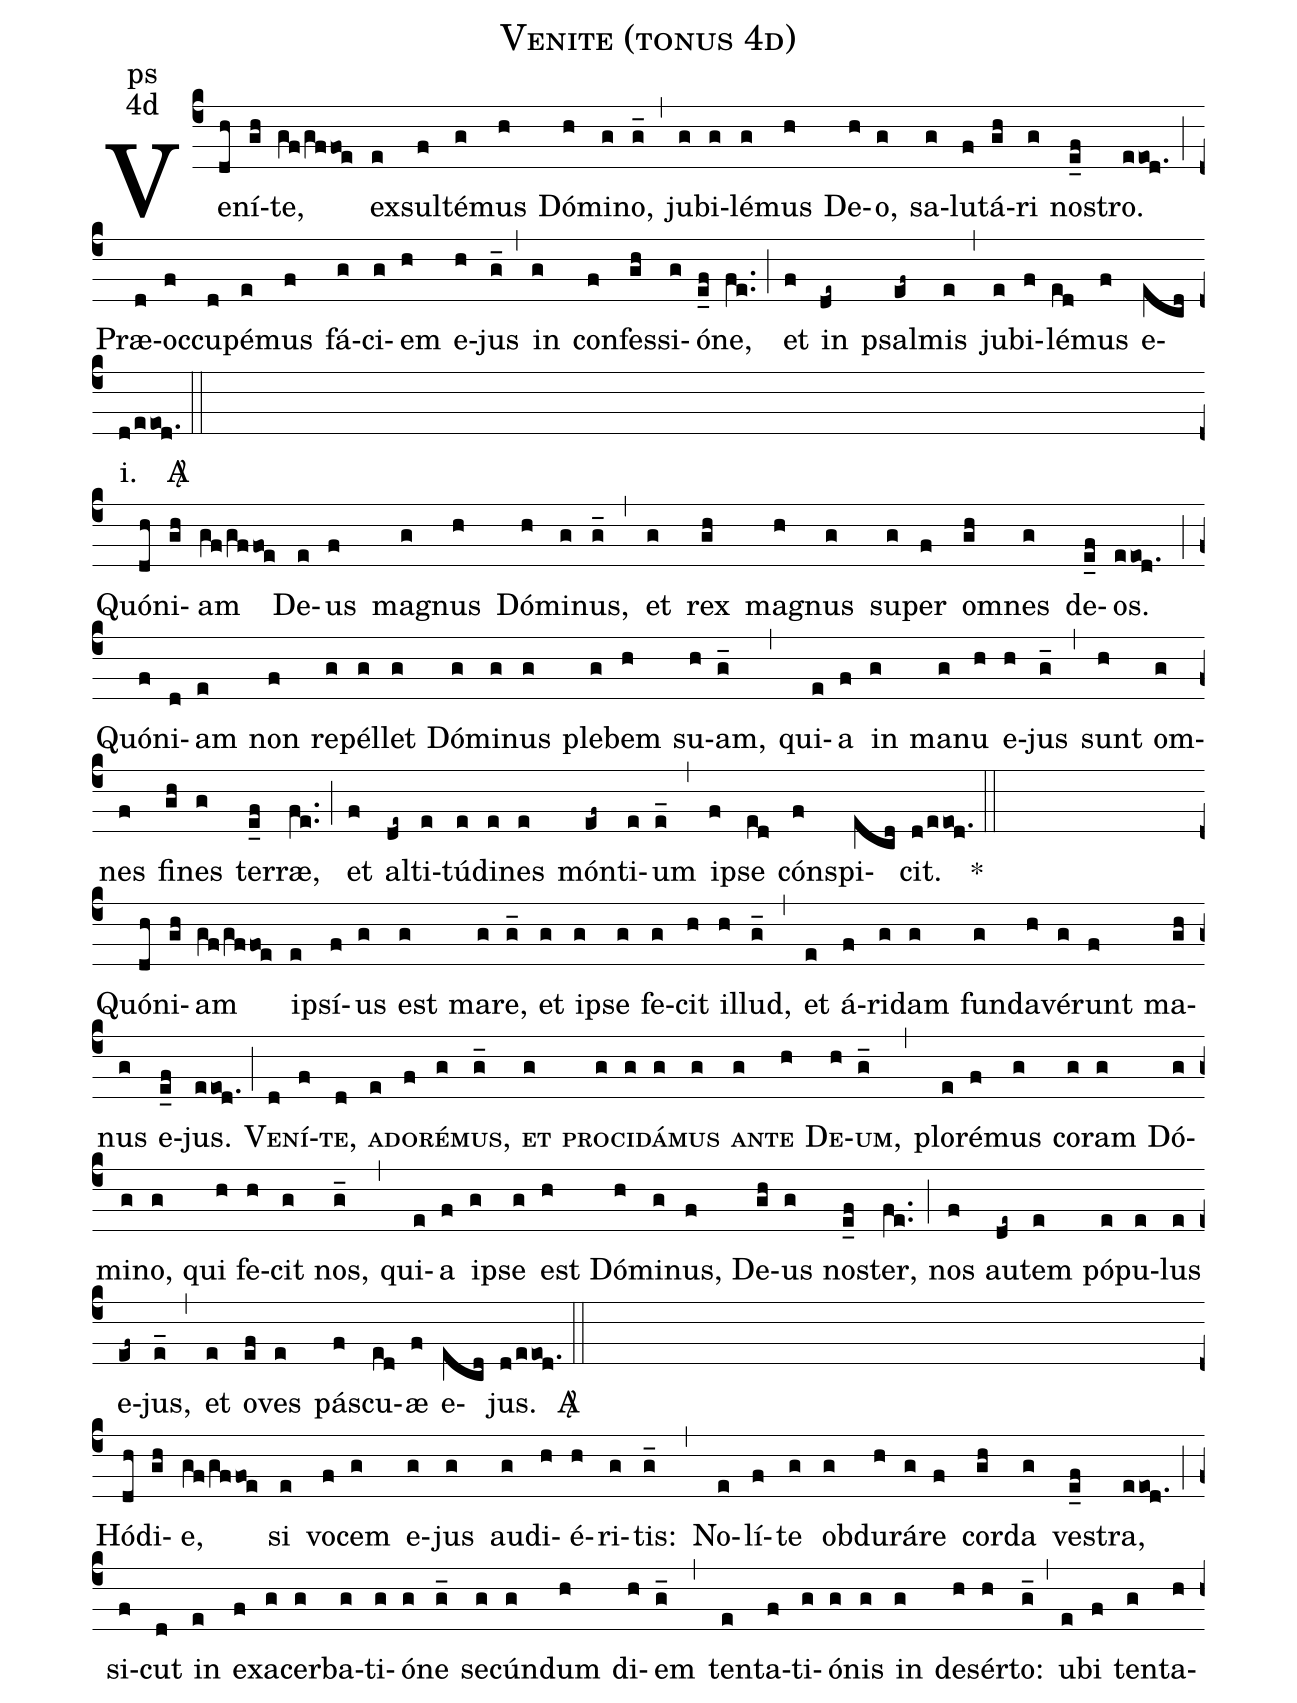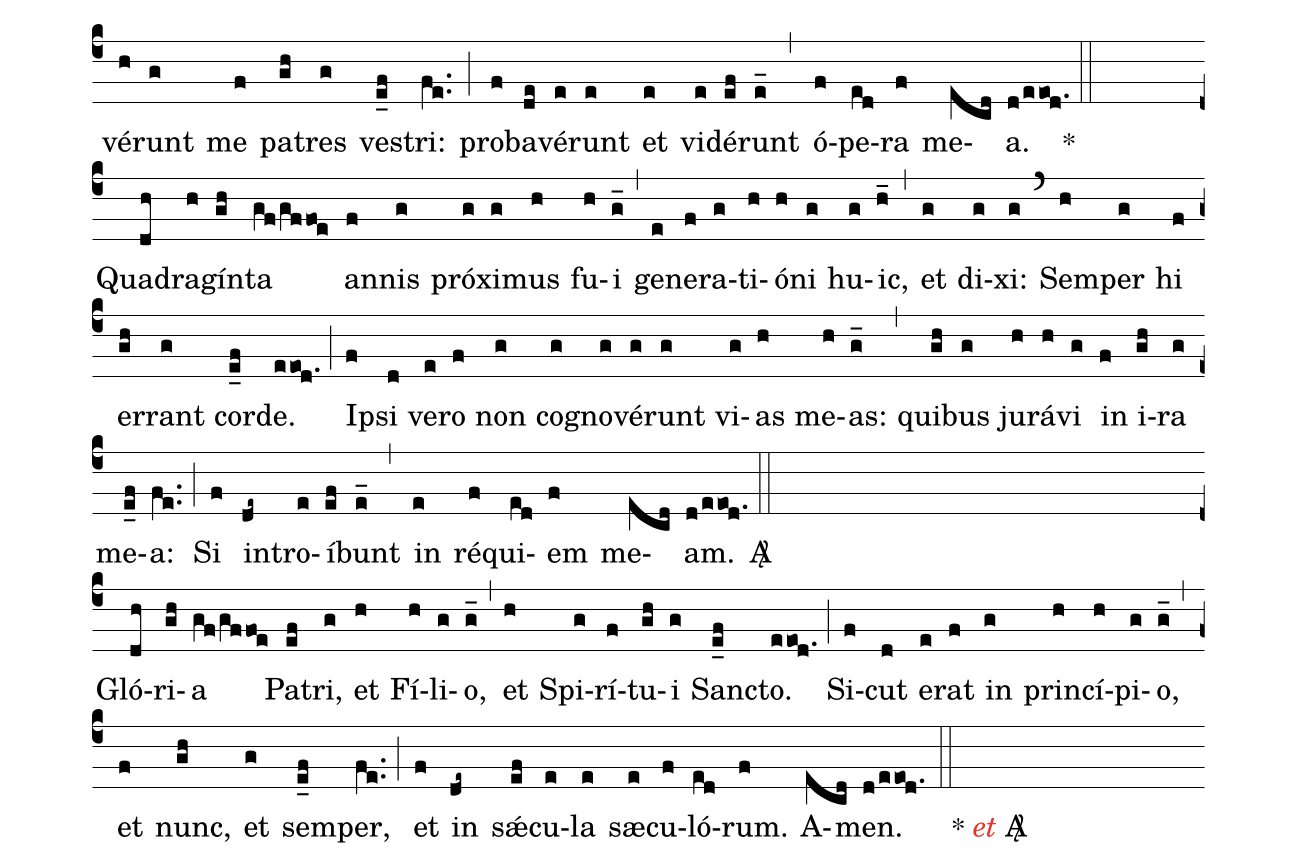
name:Venite (tonus 4d);
office-part:ps;
mode:4d;
%%
(c4) Ve(dh)ní(gh)te,(gf/gffoe) ex(e)sul(f)té(g)mus(h) Dó(h)mi(g)no,(g_) (,)
ju(g)bi(g)lé(g)mus(h) De(h)o,(g) sa(g)lu(f)tá(gh)ri(g) no(e_f)stro.(eeod.) (;)
Præ(d)oc(f)cu(d)pé(e)mus(f) fá(g)ci(g)em(h) e(h)jus(g_) (,)
in(g) con(f)fes(gh)si(g)ó(e_f)ne,(fe..) (;)
et(f) in(de~) psal(ef~)mis(e) (,) ju(e)bi(f)lé(ed)mus(f) e(ecd)i.(d/eeod.)
<sp>A/</sp>(::) (Z)

Quó(dh)ni(gh)am(gf/gffoe) De(e)us(f) ma(g)gnus(h) Dó(h)mi(g)nus,(g_) (,)
et(g) rex(gh) ma(h)gnus(g) su(g)per(f) om(gh)nes(g) de(e_f)os.(eeod.) (;)
Quó(f)ni(d)am(e) non(f) re(g)pél(g)let(g) Dó(g)mi(g)nus(g) ple(g)bem(h) su(h)am,(g_) (,)
qui(e)a(f) in(g) ma(g)nu(h) e(h)jus(g_) (,)
sunt(h) om(g)nes(f) fi(gh)nes(g) ter(e_f)ræ,(fe..) (;)
et(f) al(de~)ti(e)tú(e)di(e)nes(e) món(ef~)ti(e)um(e_) (,) i(f)pse(ed) cón(f)spi(ecd)cit.(d/eeod.)
<sp>*</sp>(::) (Z)

Quó(dh)ni(gh)am(gf/gffoe) i(e)psí(f)us(g) est(g) ma(g)re,(g_) et(g) i(g)pse(g) fe(g)cit(h) il(h)lud,(g_) (,)
et(e) á(f)ri(g)dam(g) fun(g)da(h)vé(g)runt(f) ma(gh)nus(g) e(e_f)jus.(eeod.) (;)
<sc>Ve(d)ní(f)te,(d) a(e)do(f)ré(g)mus,(g_) et(g) pro(g)ci(g)dá(g)mus(g) an(g)te(h) De(h)um,</sc>(g_) (,)
plo(e)ré(f)mus(g) co(g)ram(g) Dó(g)mi(g)no,(g) qui(h) fe(h)cit(g) nos,(g_) (,)
qui(e)a(f) i(g)pse(g) est(h) Dó(h)mi(g)nus,(f) De(gh)us(g) no(e_f)ster,(fe..) (;)
nos(f) au(de~)tem(e) pó(e)pu(e)lus(e) e(ef~)jus,(e_) (,)
et(e) o(ef)ves(e) pá(f)scu(ed)æ(f) e(ecd)jus.(d/eeod.)
<sp>A/</sp>(::) (Z)

Hó(dh)di(gh)e,(gf/gffoe) si(e) vo(f)cem(g) e(g)jus(g) au(g)di(h)é(h)ri(g)tis:(g_) (,)
No(e)lí(f)te(g) ob(g)du(h)rá(g)re(f) cor(gh)da(g) ve(e_f)stra,(eeod.) (;)
si(f)cut(d) in(e) e(f)xa(g)cer(g)ba(g)ti(g)ó(g)ne(g_) se(g)cún(g)dum(h) di(h)em(g_) (,)
ten(e)ta(f)ti(g)ó(g)nis(g) in(g) de(h)sér(h)to:(g_) (,)
u(e)bi(f) ten(g)ta(h)vé(h)runt(g) me(f) pa(gh)tres(g) ve(e_f)stri:(fe..) (;)
pro(f)ba(de)vé(e)runt(e) et(e) vi(e)dé(ef)runt(e_) (,) ó(f)pe(ed)ra(f) me(ecd)a.(d/eeod.)
<sp>*</sp>(::) (Z)

Qua(dh)dra(h)gín(gh)ta(gf/gffoe) an(f)nis(g) pró(g)xi(g)mus(h) fu(h)i(g_) (,)
ge(e)ne(f)ra(g)ti(h)ó(h)ni(g) hu(g)ic,(h_) (,)
et(g) di(g)xi:(g) (`) Sem(h)per(g) hi(f) er(gh)rant(g) cor(e_f)de.(eeod.) (;)
I(f)psi(d) ve(e)ro(f) non(g) co(g)gno(g)vé(g)runt(g) vi(g)as(h) me(h)as:(g_) (,)
qui(gh)bus(g) ju(h)rá(h)vi(g) in(f) i(gh)ra(g) me(e_f)a:(fe..) (;)
Si(f) in(de~)tro(e)í(ef)bunt(e_) (,) in(e) ré(f)qui(ed)em(f) me(ecd)am.(d/eeod.)
<sp>A/</sp>(::) (Z)

Gló(dh)ri(gh)a(gf/gffoe) Pa(ef)tri,(g) et(h) Fí(h)li(g)o,(g_) (,)
et(h) Spi(g)rí(f)tu(gh)i(g) San(e_f)cto.(eeod.) (;)
Si(f)cut(d) e(e)rat(f) in(g) prin(h)cí(h)pi(g)o,(g_) (,) et(f) nunc,(gh) et(g) sem(e_f)per,(fe..) (;)
et(f) in(de~) sǽ(ef)cu(e)la(e) sæ(e)cu(f)ló(ed)rum.(f) A(ecd)men.(d/eeod.) (::)
<sp>*</sp> <c><i>et</i></c>  <sp>A/</sp>( )
